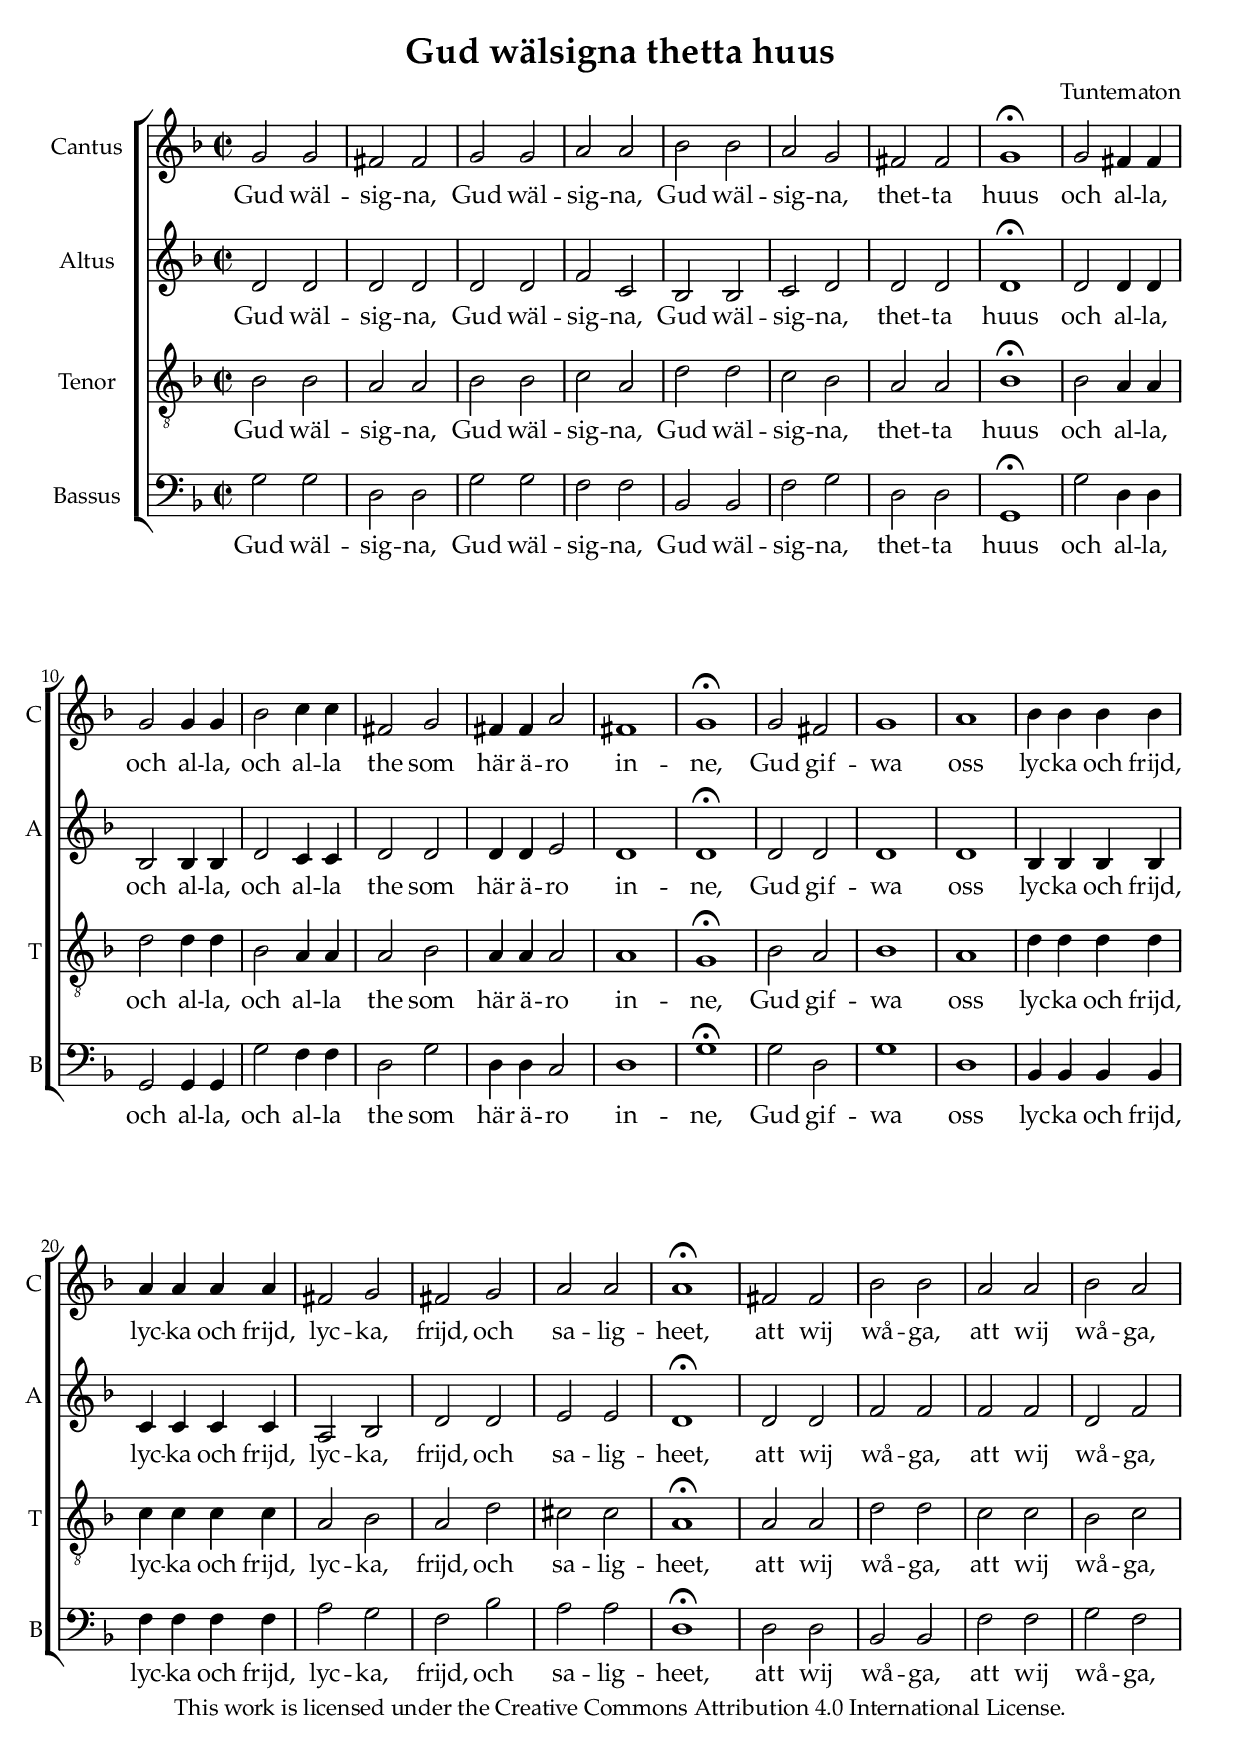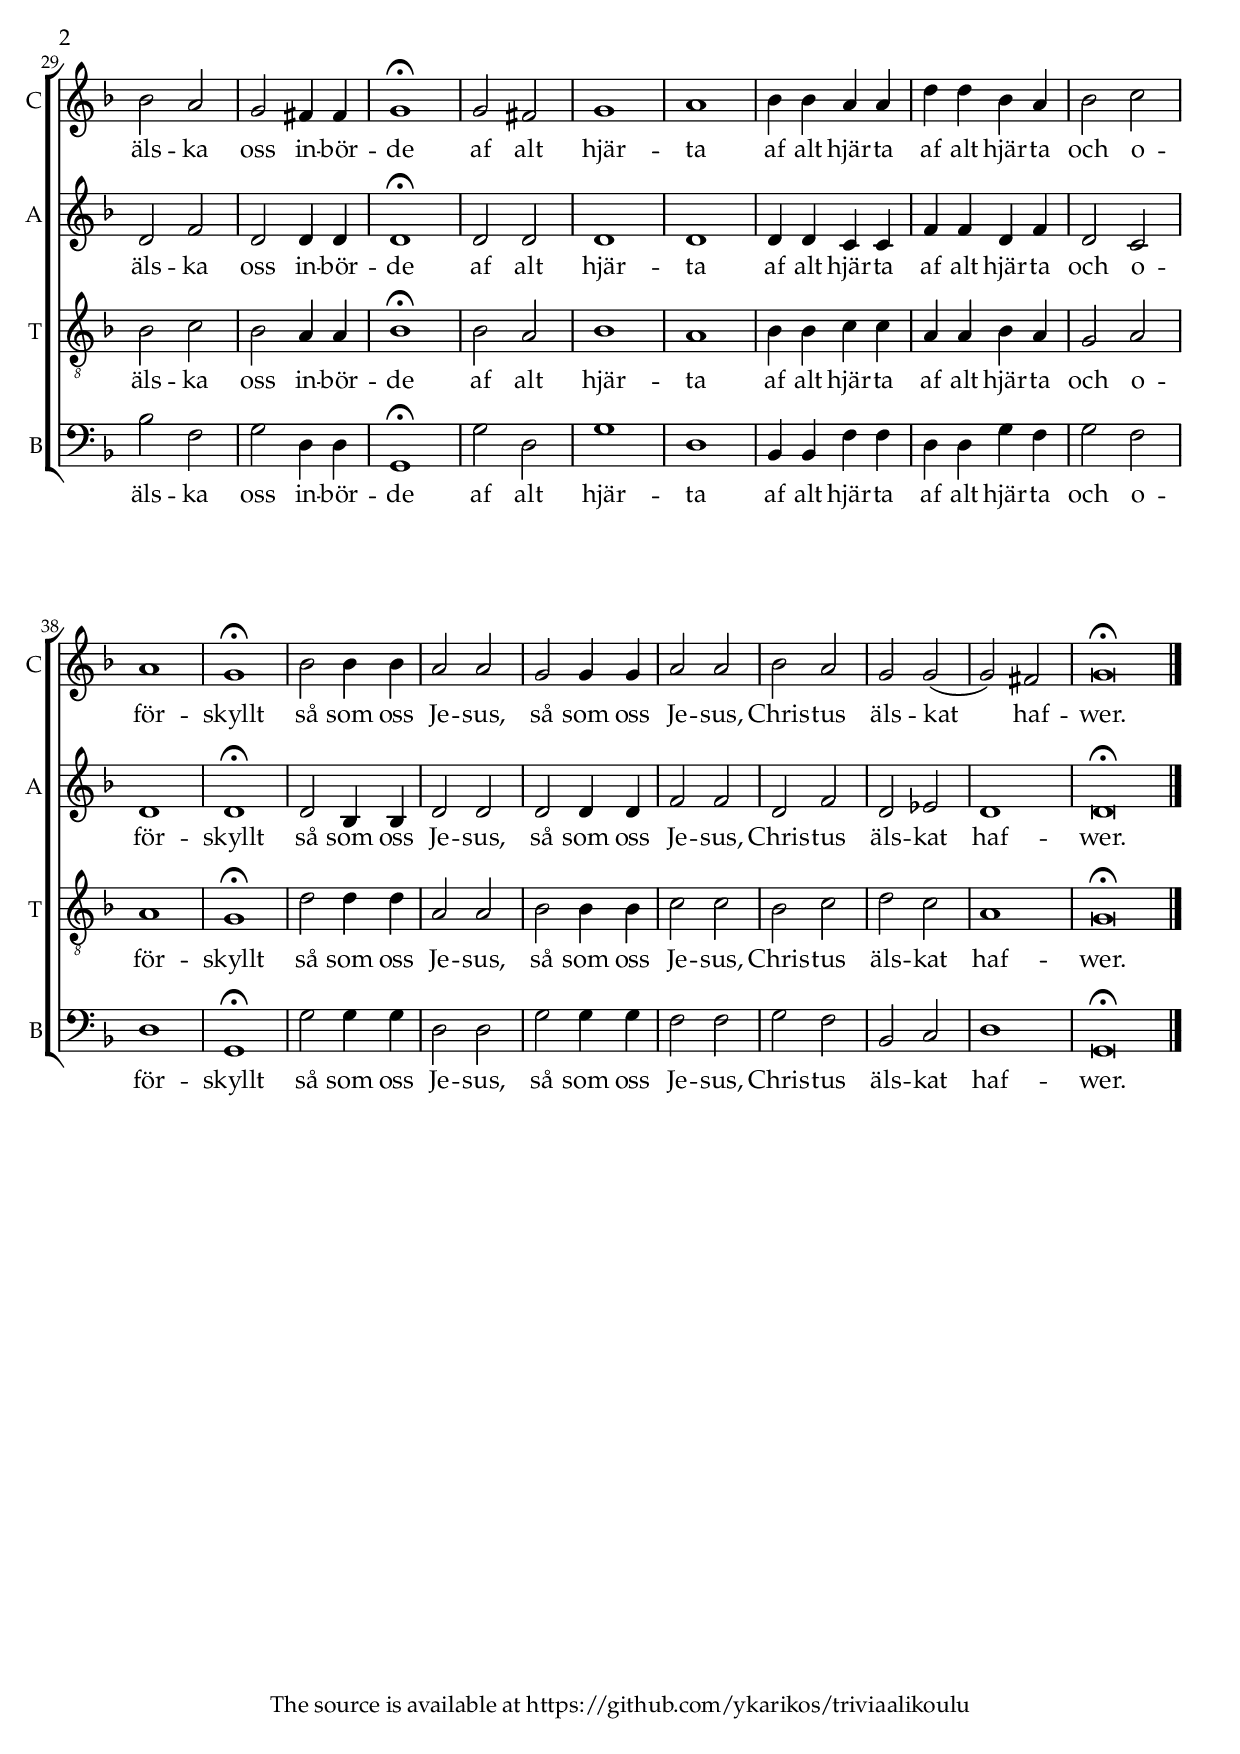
\version "2.19.49"
\include "suomi.ly"

global = { 
%  \numericTimeSignature
  \time 2/2 
%  \autoBeamOff
  \key d \minor
  \set Staff.midiInstrument = #"voice oohs"
}

\header {
  title = "Gud wälsigna thetta huus"
%  subtitle = ""
  composer = "Tuntematon"
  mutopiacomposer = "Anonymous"
%  instrument = "Voice (SATB)"
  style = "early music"
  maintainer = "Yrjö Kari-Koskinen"
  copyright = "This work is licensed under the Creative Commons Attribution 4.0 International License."
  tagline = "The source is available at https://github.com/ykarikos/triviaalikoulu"
}

\paper {
    #(define fonts
        (make-pango-font-tree "Palatino"
                              "Nimbus Sans"
                              "Luxi Mono"
                              (/ staff-height pt 20)))
}


SopranoMusic = \relative c'' {
  \set Staff.instrumentName = #"Cantus"
  \set Staff.shortInstrumentName = "C"
  g2 g | fis fis | g g | a a | b b | a g | fis fis |
  g1\fermata | g2 fis4 fis | g2 g4 g | b2 c4 c | fis,2 g | fis4 fis a2 | fis1 |
  g\fermata | g2 fis | g1 | a | b4 b b b | a a a a | fis2 g |
% 2
  fis g | a a | a1\fermata |
  fis2 fis | b b | a a | b a |
  b a | g fis4 fis | g1\fermata |
  g2 fis | g1 a | b4 b a a | 
  d d b a | b2 c | a1 | g1\fermata |
  b2 b4 b | a2 a | g g4 g |
% 3
  a2 a | b a | g g( | g) fis2 |
  \time 4/2 
  \once \override Staff.TimeSignature.break-visibility = ##(#t #f #t)
  g\breve\fermata \bar "|."
}

stanzaOneLyrics = \lyricmode {
	Gud wäl -- sig -- na, Gud wäl -- sig -- na, 
	Gud wäl -- sig -- na, thet -- ta huus
	och al -- la, och al -- la, och al -- la the som
	här ä -- ro in -- ne,
	Gud gif -- wa oss
	lyc -- ka och frijd, lyc -- ka och frijd,
	lyc -- ka, frijd, och sa -- lig -- heet,
	att wij wå -- ga, att wij wå -- ga,
	äls -- ka oss in -- bör -- de
	af alt hjär -- ta af alt hjär -- ta
	af alt hjär -- ta och o -- för -- skyllt
	så som oss Je -- sus, så som oss Je -- sus, 
	Chris -- tus äls -- kat haf -- wer.
}

AltoMusic = \relative c' {
  \set Staff.instrumentName = #"Altus"
  \set Staff.shortInstrumentName = "A"
  d2 d | d d | d d | f c | b b | c d | d d |
  d1\fermata | d2 d4 d | b2 b4 b | d2 c4 c | d2 d | d4 d e2 | d1 |
  d\fermata | d2 d | d1 | d | b4 b b b | c c c c | a2 b |
% 2
  d2 d | e e | d1\fermata | d2 d | f f | f f | d f |
  d f | d2 d4 d | d1\fermata | d2 d | d1 | d | d4 d c c|
  f f d f | d2 c | d1 | d\fermata | d2 b4 b | d2 d | d d4 d |
% 3
  f2 f | d f | d es | d1 |
  \time 4/2 
  \once \override Staff.TimeSignature.break-visibility = ##(#t #f #t)
  d\breve\fermata
}

TenoreMusic = \relative c' {
  \set Staff.instrumentName = #"Tenor"
  \set Staff.shortInstrumentName = "T"
  \clef "treble_8"
  b2 b | a a | b b | c a | d d | c b | a a |
  b1\fermata | b2 a4 a | d2 d4 d| b2 a4 a | a2 b | a4 a a2 | a1 |
  g1\fermata | b2 a | b1 | a | d4 d d d | c c c c | a2 b |
% 2
  a d | cis cis | a1\fermata | a2 a | d d | c c | b c |
  b c | b a4 a | b1\fermata | b2 a | b1 | a | b4 b c c |
  a a b a | g2 a | a1 | g\fermata | d'2 d4 d | a2 a | b b4 b |
  c2 c | b c | d c | a1 |
  \time 4/2 
  \once \override Staff.TimeSignature.break-visibility = ##(#t #f #t)
  g\breve\fermata
}

BassMusic = \relative c' {
  \set Staff.instrumentName = #"Bassus"
  \set Staff.shortInstrumentName = "B"
  \clef bass
  g2 g | d d | g g | f f | b, b | f' g | d d | 
  g,1\fermata | g'2 d4 d | g,2 g4 g | g'2 f4 f | d2 g | d4 d c2 | d1 |
  g\fermata | g2 d | g1 | d | b4 b b b | f' f f f | a2 g |
% 2
  f b | a2 a | d,1\fermata | d2 d | b b | f' f | g f |
  b f | g  d4 d | g,1\fermata | g'2 d | g1 | d1 | b4 b f' f |
  d d g f | g2 f | d1 | g,\fermata | g'2 g4 g | d2 d | g g4 g |
  f2 f | g f | b, c d1 | 
  \time 4/2 
  \once \override Staff.TimeSignature.break-visibility = ##(#t #f #t)
  g,\breve\fermata
}



\score {
  \new ChoirStaff <<
    \new Staff <<
      \new Voice = "Soprano" {
		\global
        \SopranoMusic
      }
     \new Lyrics \lyricsto "Soprano" {
       \stanzaOneLyrics
     }
    >>
    \new Staff <<
      \new Voice = "Alto" {
        \global
        \AltoMusic
      }
     \new Lyrics \lyricsto "Alto" {
       \stanzaOneLyrics
     }
    >>
    \new Staff <<
      \new Voice = "Tenore" {
        \global
        \TenoreMusic
      }
      \new Lyrics \lyricsto "Tenore" {
       \stanzaOneLyrics
      }
    >>
    \new Staff <<
      \new Voice = "Bass" {
        \global
        \BassMusic
      }
      \new Lyrics \lyricsto "Bass" {
       \stanzaOneLyrics
      }
    >>
  >>
  \midi { 
    \tempo 4 = 160
  }
  \layout {
    \context {
     \Staff \RemoveEmptyStaves
   }
    \context {
     \Score
     \override VerticalAxisGroup.remove-first = ##t
    }
  }
}